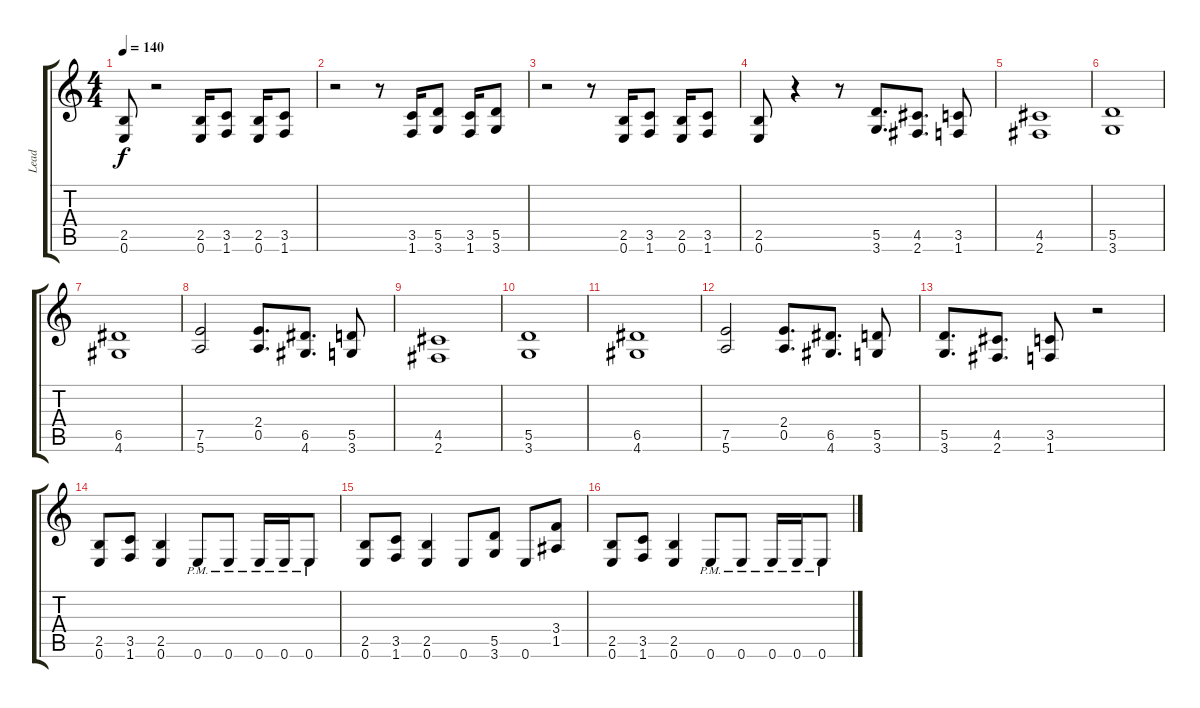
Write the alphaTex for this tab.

\track ("Lead " "Lead ") {instrument distortionguitar}
\staff {score tabs}
\tuning (E4 B3 G3 D3 A2 E2) {hide}
\ts (4 4)
\tempo 140
\clef g2
\ks c
(2.5 0.6).8{dy f} r.2 (2.5 0.6).16 (3.5 1.6).8 (2.5 0.6).16 (3.5 1.6).8 |
r.2 r.8 (3.5 1.6).16 (5.5 3.6).8 (3.5 1.6).16 (5.5 3.6).8 |
r.2 r.8 (2.5 0.6).16 (3.5 1.6).8 (2.5 0.6).16 (3.5 1.6).8 |
(2.5 0.6).8 r.4 r.8 (5.5 3.6).8{d} (4.5 2.6).8{d} (3.5 1.6).8 |
(4.5 2.6).1 |
(5.5 3.6).1 |
(6.5 4.6).1 |
(7.5 5.6).2 (2.4 0.5).8{d} (6.5 4.6).8{d} (5.5 3.6).8 |
(4.5 2.6).1 |
(5.5 3.6).1 |
(6.5 4.6).1 |
(7.5 5.6).2 (2.4 0.5).8{d} (6.5 4.6).8{d} (5.5 3.6).8 |
(5.5 3.6).8{d} (4.5 2.6).8{d} (3.5 1.6).8 r.2 |
(2.5 0.6).8 (3.5 1.6).8 (2.5 0.6).4 0.6{pm}.8 0.6{pm}.8 0.6{pm}.16 0.6{pm}.16 0.6{pm}.8 |
(2.5 0.6).8 (3.5 1.6).8 (2.5 0.6).4 0.6.8 (5.5 3.6).8 0.6.8 (3.4 1.5).8 |
(2.5 0.6).8 (3.5 1.6).8 (2.5 0.6).4 0.6{pm}.8 0.6{pm}.8 0.6{pm}.16 0.6{pm}.16 0.6{pm}.8
